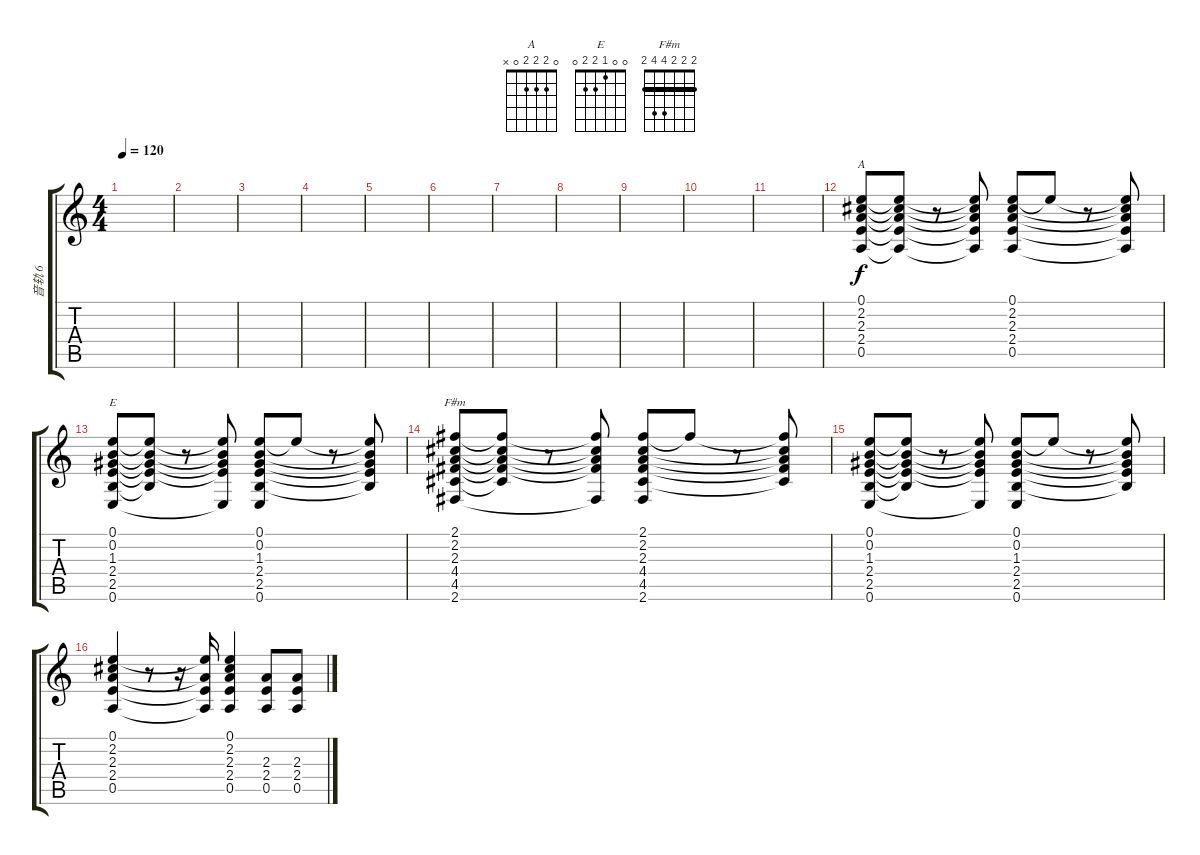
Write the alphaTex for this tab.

\track ("音轨 6" "音轨 6") {instrument acousticguitarsteel}
\staff {score tabs}
\tuning (E4 B3 G3 D3 A2 E2) {hide}
\chord ("A" 0 2 2 2 0 x)
\chord ("E" 0 0 1 2 2 0)
\chord ("F#m" 2 2 2 4 4 2) {barre 2}
\ts (4 4)
\tempo 120
\clef g2
\ks c
|
|
|
|
|
|
|
|
|
|
|
(0.1 2.2 2.3 2.4 0.5).8{ch "A"} (0.1{t} 2.2{t} 2.3{t} 2.4{t} 0.5{t}).8 r.8 (0.1{t} 2.2{t} 2.3{t} 2.4{t} 0.5{t}).8 (0.1 2.2 2.3 2.4 0.5).8 0.1{t}.8 r.8 (0.1{t} 2.2{t} 2.3{t} 2.4{t} 0.5{t}).8 |
(0.1 0.2 1.3 2.4 2.5 0.6).8{ch "E"} (0.1{t} 0.2{t} 1.3{t} 2.4{t} 2.5{t}).8 r.8 (0.1{t} 0.2{t} 1.3{t} 2.4{t} 0.6{t}).8 (0.1 0.2 1.3 2.4 2.5 0.6).8 0.1{t}.8 r.8 (0.1{t} 0.2{t} 1.3{t} 2.4{t} 2.5{t}).8 |
(2.1 2.2 2.3 4.4 4.5 2.6).8{ch "F#m"} (2.1{t} 2.2{t} 2.3{t} 4.4{t} 4.5{t}).8 r.8 (2.1{t} 2.2{t} 2.3{t} 4.4{t} 2.6{t}).8 (2.1 2.2 2.3 4.4 4.5 2.6).8 2.1{t}.8 r.8 (2.1{t} 2.2{t} 2.3{t} 4.4{t} 4.5{t}).8 |
(0.1 0.2 1.3 2.4 2.5 0.6).8 (0.1{t} 0.2{t} 1.3{t} 2.4{t} 2.5{t}).8 r.8 (0.1{t} 0.2{t} 1.3{t} 2.4{t} 0.6{t}).8 (0.1 0.2 1.3 2.4 2.5 0.6).8 0.1{t}.8 r.8 (0.1{t} 0.2{t} 1.3{t} 2.4{t} 2.5{t}).8 |
(0.1 2.2 2.3 2.4 0.5).4 r.8 r.16 (0.1{t} 2.3{t} 2.4{t} 0.5{t}).16 (0.1 2.2 2.3 2.4 0.5).4 (2.3 2.4 0.5).8 (2.3 2.4 0.5).8
